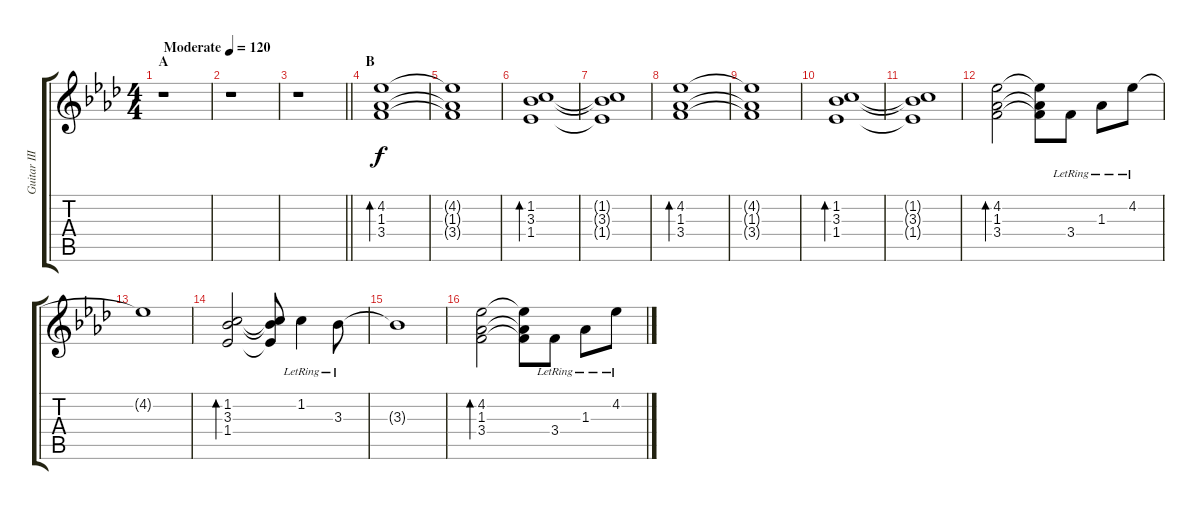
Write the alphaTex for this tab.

\track ("Guitar III" "Guitar III") {instrument acousticguitarsteel}
\staff {score tabs}
\tuning (E4 B3 G3 D3 A2 E2) {hide}
\ts (4 4)
\section ("" "A")
\tempo (120 "Moderate")
\clef g2
\ks ab
r.1{dy f instrument acousticguitarsteel} |
r.1 |
\barLineRight lightlight
r.1 |
\section ("" "B")
(4.2 1.3 3.4).1{bd 240} |
(4.2{t} 1.3{t} 3.4{t}).1 |
(1.2 3.3 1.4).1{bd 240} |
(1.2{t} 3.3{t} 1.4{t}).1 |
(4.2 1.3 3.4).1{bd 240} |
(4.2{t} 1.3{t} 3.4{t}).1 |
(1.2 3.3 1.4).1{bd 240} |
(1.2{t} 3.3{t} 1.4{t}).1 |
(4.2 1.3 3.4).2{bd 240} (4.2{t} 1.3{t} 3.4{t}).8 3.4{lr}.8 1.3{lr}.8 4.2{lr}.8 |
4.2{t}.1 |
(1.2 3.3 1.4).2{bd 240} (1.2{t} 3.3{t} 1.4{t}).8 1.2{lr}.4 3.3{lr}.8 |
3.3{t}.1 |
(4.2 1.3 3.4).2{bd 240} (4.2{t} 1.3{t} 3.4{t}).8 3.4{lr}.8 1.3{lr}.8 4.2{lr}.8
